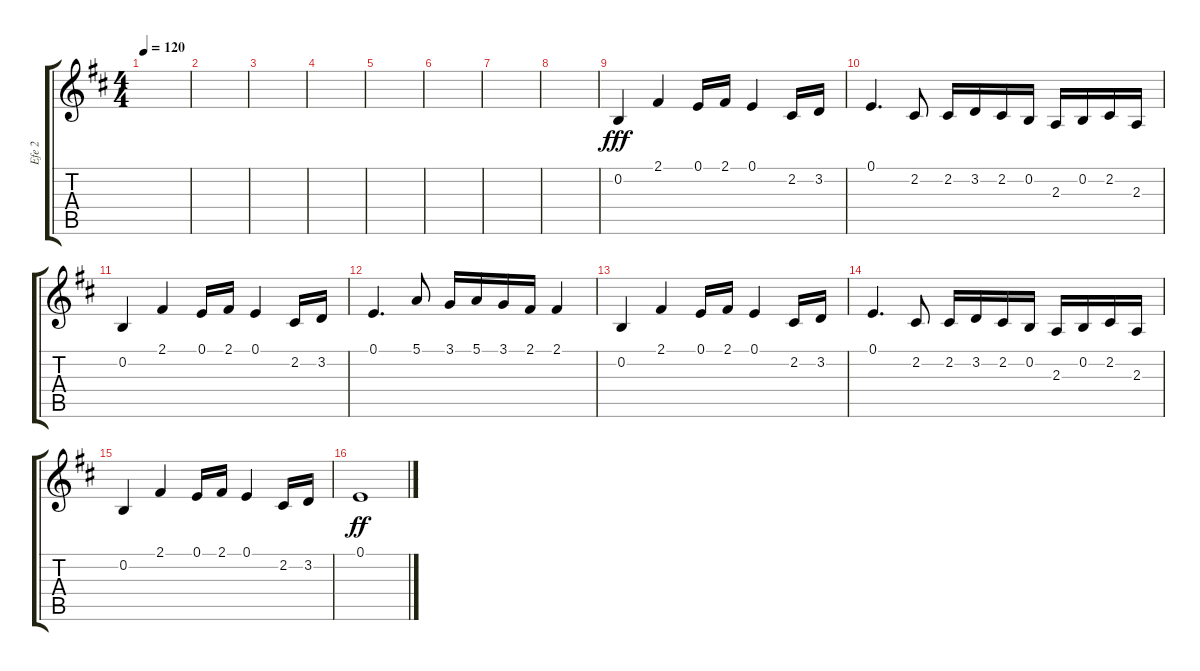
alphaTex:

\track ("Efe 2" "Efe 2") {instrument stringensemble1}
\staff {score tabs}
\tuning (E4 B3 G3 D3 A2 E2) {hide}
\ts (4 4)
\tempo 120
\clef g2
\ks d
|
|
|
|
|
|
|
|
0.2.4{dy fff volume 8 beam Up} 2.1.4{beam Up} 0.1.16{beam Up} 2.1.16{beam Up} 0.1.4{beam Up} 2.2.16{beam Up} 3.2.16{beam Up} |
0.1.4{d} 2.2.8 2.2.16 3.2.16 2.2.16 0.2.16 2.3.16 0.2.16 2.2.16 2.3.16 |
0.2.4{beam Up} 2.1.4{beam Up} 0.1.16{beam Up} 2.1.16{beam Up} 0.1.4{beam Up} 2.2.16{beam Up} 3.2.16{beam Up} |
0.1.4{d} 5.1.8 3.1.16 5.1.16 3.1.16 2.1.16 2.1.4 |
0.2.4{volume 8 beam Up} 2.1.4{beam Up} 0.1.16{beam Up} 2.1.16{beam Up} 0.1.4{beam Up} 2.2.16{beam Up} 3.2.16{beam Up} |
0.1.4{d} 2.2.8 2.2.16 3.2.16 2.2.16 0.2.16 2.3.16 0.2.16 2.2.16 2.3.16 |
0.2.4{beam Up} 2.1.4{beam Up} 0.1.16{beam Up} 2.1.16{beam Up} 0.1.4{beam Up} 2.2.16{beam Up} 3.2.16{beam Up} |
0.1.1{dy ff}
